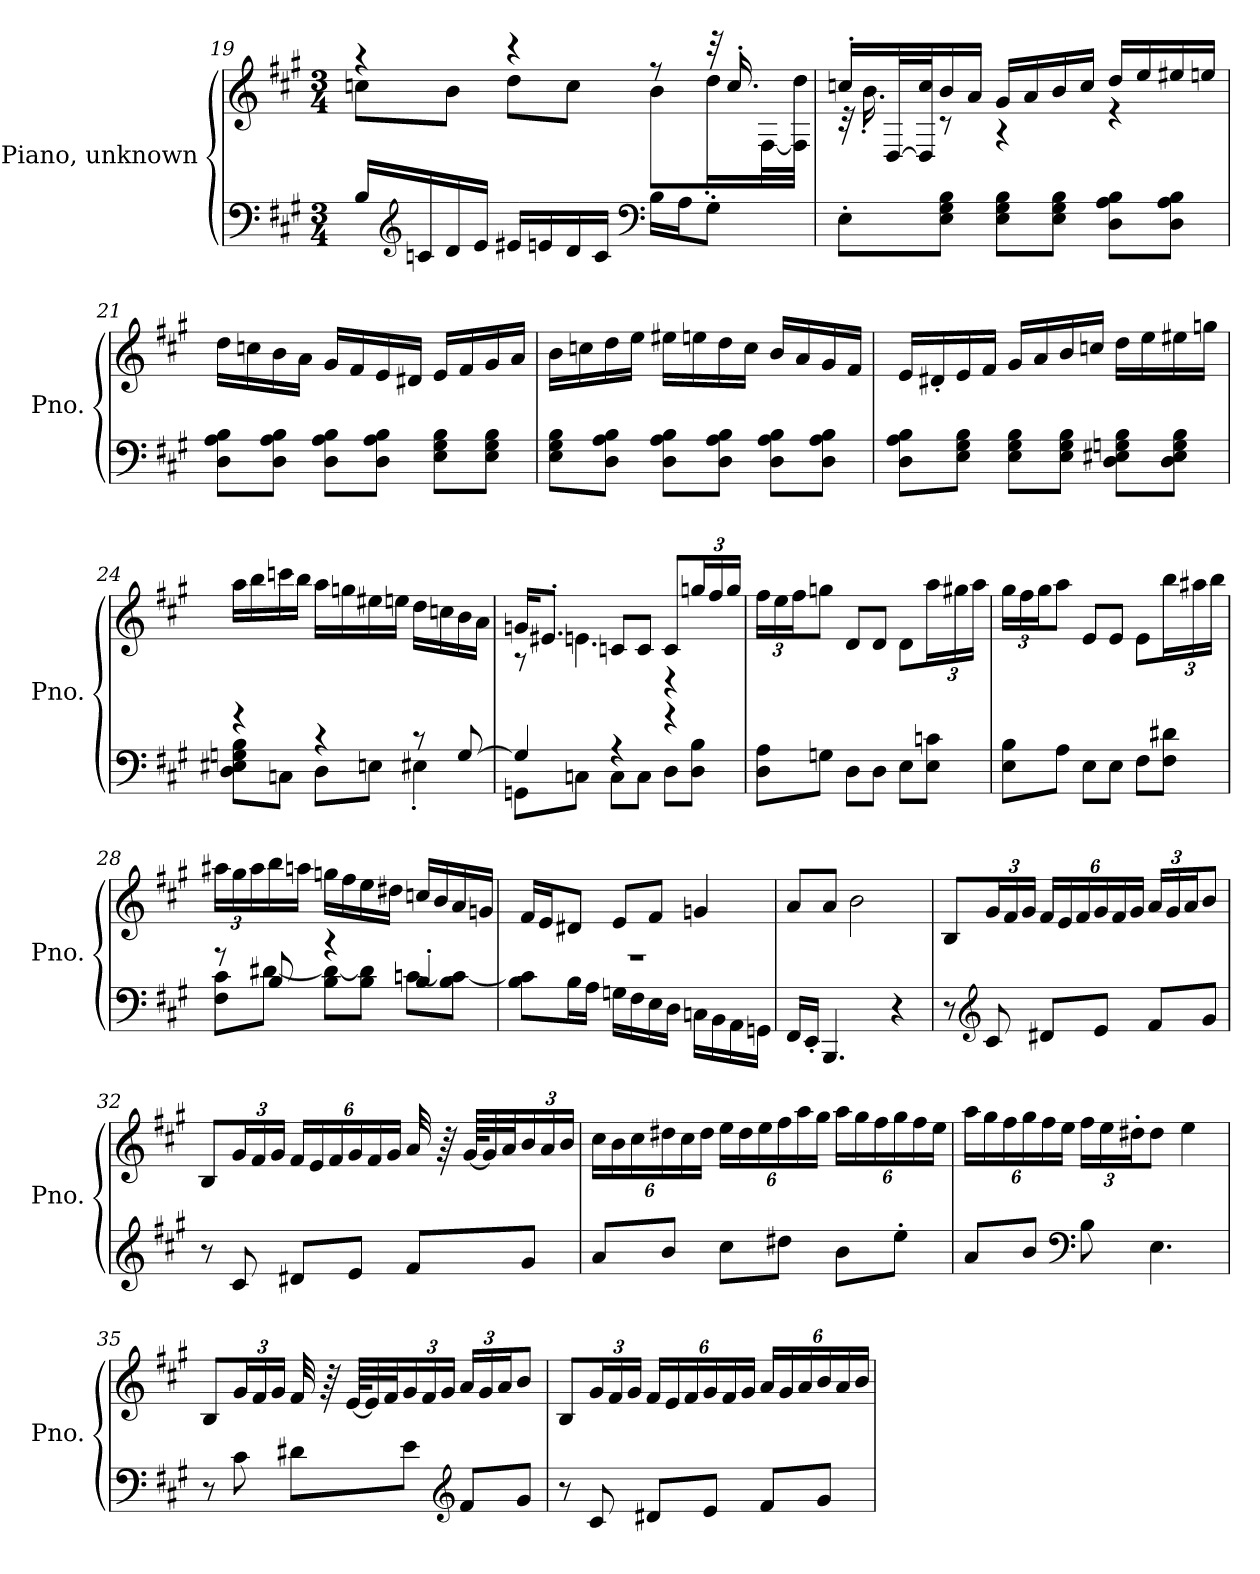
**kern	**kern
*part1	*part1
*staff2	*staff1
*I"Piano, unknown	*
*I'Pno.	*
!!LO:LB:g=z
*clefF4	*clefG2
*k[f#c#g#]	*k[f#c#g#]
*M3/4	*M3/4
=19	=19
*	*^
16B/LL	4r	8ccn\L
*clefG2	*	*
16cn/	.	.
16d/	.	8b\J
16e/JJ	.	.
16e#X/LL	4r	8dd\L
16en/	.	.
16d/	.	8cc\J
16c/JJ	.	.
*clefF4	*	*
16B\LL	8r	8b\L
16A\J	.	.
8G#'\J	32r	16dd'\L
.	16.cc'/	.
.	.	[32F#\L
.	.	32F#\] 32dd\JJJ
=20	=20	=20
8E'\L	16ccn'/LL	32r
.	.	16.b'\
.	[32D/L	.
.	32D/] 32cc/J	.
8E\ 8G#\ 8B\J	16b/	8r
.	16a/JJ	.
8E\ 8G#\ 8B\L	16g#/LL	4r
.	16a/	.
8E\ 8G#\ 8B\J	16b/	.
.	16cc/JJ	.
8D\ 8A\ 8B\L	16dd/LL	4r
.	16ee/	.
8D\ 8A\ 8B\J	16ee#X/	.
.	16een/JJ	.
*	*v	*v
!!LO:LB:g=z
=21	=21
8D\ 8A\ 8B\L	16dd\LL
.	16ccn\
8D\ 8A\ 8B\J	16b\
.	16a\JJ
8D\ 8A\ 8B\L	16g#/LL
.	16f#/
8D\ 8A\ 8B\J	16e/
.	16d#X/JJ
8E\ 8G#\ 8B\L	16e/LL
.	16f#/
8E\ 8G#\ 8B\J	16g#/
.	16a/JJ
=22	=22
8E\ 8G#\ 8B\L	16b\LL
.	16ccn\
8D\ 8A\ 8B\J	16dd\
.	16ee\JJ
8D\ 8A\ 8B\L	16ee#X\LL
.	16een\
8D\ 8A\ 8B\J	16dd\
.	16cc\JJ
8D\ 8A\ 8B\L	16b/LL
.	16a/
8D\ 8A\ 8B\J	16g#/
.	16f#/JJ
=23	=23
8D\ 8A\ 8B\L	16e/LL
.	16d#X'/
8E\ 8G#\ 8B\J	16e/
.	16f#/JJ
8E\ 8G#\ 8B\L	16g#/LL
.	16a/
8E\ 8G#\ 8B\J	16b/
.	16ccn/JJ
8D\ 8E#X\ 8Gn\ 8B\L	16dd\LL
.	16ee\
8D\ 8E#\ 8G\ 8B\J	16ee#X\
.	16ggn\JJ
!!LO:LB:g=z
=24	=24
*^	*
4r	8D\ 8E#X\ 8Gn\ 8B\L	16aa\LL
.	.	16bb\
.	8Cn\J	16cccn\
.	.	16bb\JJ
4r	8D\L	16aa\LL
.	.	16ggn\
.	8En\J	16ee#X\
.	.	16een\JJ
8r	4E#X'\	16dd\LL
.	.	16ccn\
[8G/	.	16b\
.	.	16a\JJ
=25	=25	=25
*	*	*^
4G/]	8GGn\L	16gn/KL	8r
.	.	8.e#X'/J	.
.	8Cn\J	.	4.en\
4r	8C\L	8cn/L	.
.	8C\J	8c/J	.
4r	8D\L	8c/L	4r
*	*	*Xbrackettup	*
.	8D\ 8B\J	24ggn/L	.
.	.	24ff#/	.
.	.	24gg/JJ	.
*v	*v	*	*
*	*v	*v
!!LO:LB:g=z
=26	=26
8D\ 8A\L	24ff#\LL
.	24ee\
.	24ff#\J
8Gn\J	8ggn\J
8D\L	8d/L
8D\J	8d/J
8E\L	8d\L
8E\ 8cn\J	24aa\L
.	24gg#X\
.	24aa\JJ
=27	=27
8E\ 8B\L	24gg#\LL
.	24ff#\
.	24gg#\J
8A\J	8aa\J
8E\L	8e/L
8E\J	8e/J
8F#\L	8e\L
8F#\ 8d#X\J	24bb\L
.	24aa#X\
.	24bb\JJ
=28	=28
*^	*
8r	8F#\ 8c#\L	24aa#X\LL
.	.	24gg#\
.	.	24aa#\
8B/	[8d#X\J	16bb\
.	.	16aan\JJ
4r	8B\ 8d#\_L	16ggn\LL
.	.	16ff#\
.	8B\ 8d#\]J	16ee\
.	.	16dd#X\JJ
4B'/	[8cn\L	16ccn/LL
.	.	16b/
.	8B\ 8c\_J	16a/
.	.	16gn/JJ
!!LO:LB:g=z
=29	=29	=29
2.r	8B\ 8c\]L	16f#/LL
.	.	16e/J
.	16B\L	8d#X/J
.	16A\JJ	.
.	16Gn\LL	8e/L
.	16F#\	.
.	16E\	8f#/J
.	16D\JJ	.
.	16Cn\LL	4gn/
.	16BB\	.
.	16AA\	.
.	16GGn\JJ	.
*v	*v	*
=30	=30
16FF#/LL	8a/L
16EE'/JJ	.
4.BBB/	8a/J
.	2b\
4r	.
=31	=31
8r	8B/L
*clefG2	*
8c#/	24g#/L
.	24f#/
.	24g#/JJ
8d#X/L	24f#/LL
.	24e/
.	24f#/
8e/J	24g#/
.	24f#/
.	24g#/JJ
8f#/L	24a/LL
.	24g#/
.	24a/J
8g#/J	8b/J
!!LO:PB:g=z
=32	=32
8r	8B/L
8c#/	24g#/L
.	24f#/
.	24g#/JJ
8d#X/L	24f#/LL
.	24e/
.	24f#/
8e/J	24g#/
.	24f#/
.	24g#/JJ
8f#/L	32a/
.	64r
.	[64g#/KLLL
.	32g#/]
.	32a/J
8g#/J	24b/
.	24a/
.	24b/JJ
=33	=33
8a/L	24cc#\LL
.	24b\
.	24cc#\
8b/J	24dd#X\
.	24cc#\
.	24dd#\JJ
8cc#\L	24ee\LL
.	24dd#\
.	24ee\
8dd#X\J	24ff#\
.	24aa\
.	24gg#\JJ
8b\L	24aa\LL
.	24gg#\
.	24ff#\
8ee'\J	24gg#\
.	24ff#\
.	24ee\JJ
!!LO:LB:g=z
=34	=34
8a/L	24aa\LL
.	24gg#\
.	24ff#\
8b/J	24gg#\
.	24ff#\
.	24ee\JJ
*clefF4	*
8B\	24ff#\LL
.	24ee\
.	24dd#X'\J
4.E\	8dd#\J
.	4ee\
=35	=35
8r	8B/L
8c#\	24g#/L
.	24f#/
.	24g#/JJ
8d#X\L	32f#/
.	64r
.	[64e/KLLL
.	32e/]
.	32f#/J
8e\J	24g#/
.	24f#/
.	24g#/JJ
*clefG2	*
8f#/L	24a/LL
.	24g#/
.	24a/J
8g#/J	8b/J
!!LO:LB:g=z
=36	=36
8r	8B/L
8c#/	24g#/L
.	24f#/
.	24g#/JJ
8d#X/L	24f#/LL
.	24e/
.	24f#/
8e/J	24g#/
.	24f#/
.	24g#/JJ
8f#/L	24a/LL
.	24g#/
.	24a/
8g#/J	24b/
.	24a/
.	24b/JJ
=	=
*-	*-
